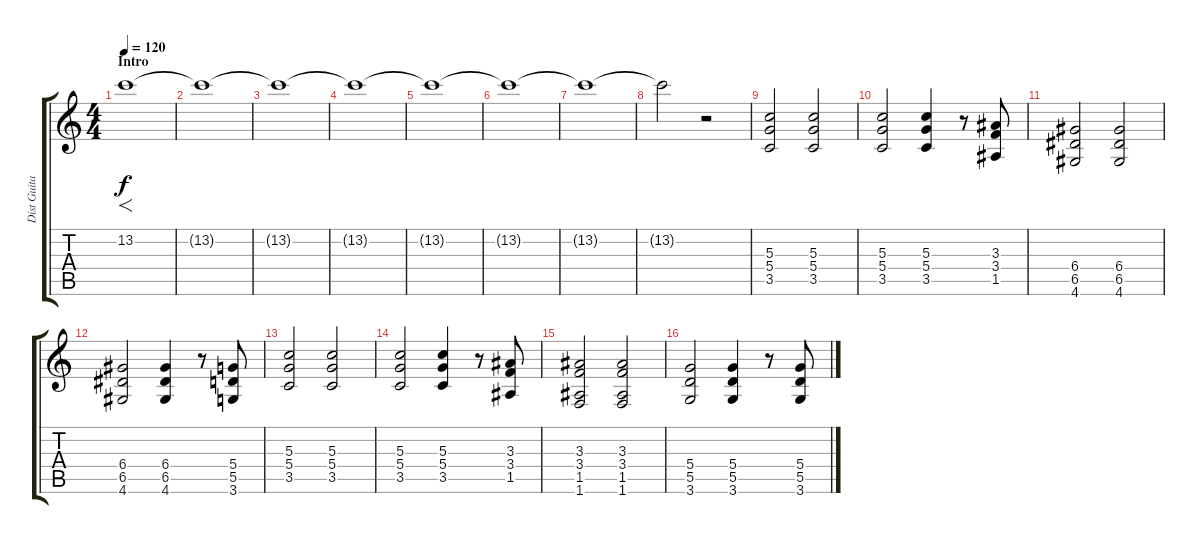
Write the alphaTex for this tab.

\track ("Dist Guitar" "Dist Guita") {instrument overdrivenguitar}
\staff {score tabs}
\tuning (E4 B3 G3 D3 A2 E2) {hide}
\ts (4 4)
\section ("" "Intro")
\tempo 120
\clef g2
\ks c
13.2.1{f dy f instrument overdrivenguitar} |
13.2{t}.1 |
13.2{t}.1 |
13.2{t}.1 |
13.2{t}.1 |
13.2{t}.1 |
13.2{t}.1 |
13.2{t}.2 r.2 |
(5.3 5.4 3.5).2 (5.3 5.4 3.5).2 |
(5.3 5.4 3.5).2 (5.3 5.4 3.5).4 r.8 (3.3 3.4 1.5).8 |
(6.4 6.5 4.6).2 (6.4 6.5 4.6).2 |
(6.4 6.5 4.6).2 (6.4 6.5 4.6).4 r.8 (5.4 5.5 3.6).8 |
(5.3 5.4 3.5).2 (5.3 5.4 3.5).2 |
(5.3 5.4 3.5).2 (5.3 5.4 3.5).4 r.8 (3.3 3.4 1.5).8 |
(3.3 3.4 1.5 1.6).2 (3.3 3.4 1.5 1.6).2 |
(5.4 5.5 3.6).2 (5.4 5.5 3.6).4 r.8 (5.4 5.5 3.6).8
